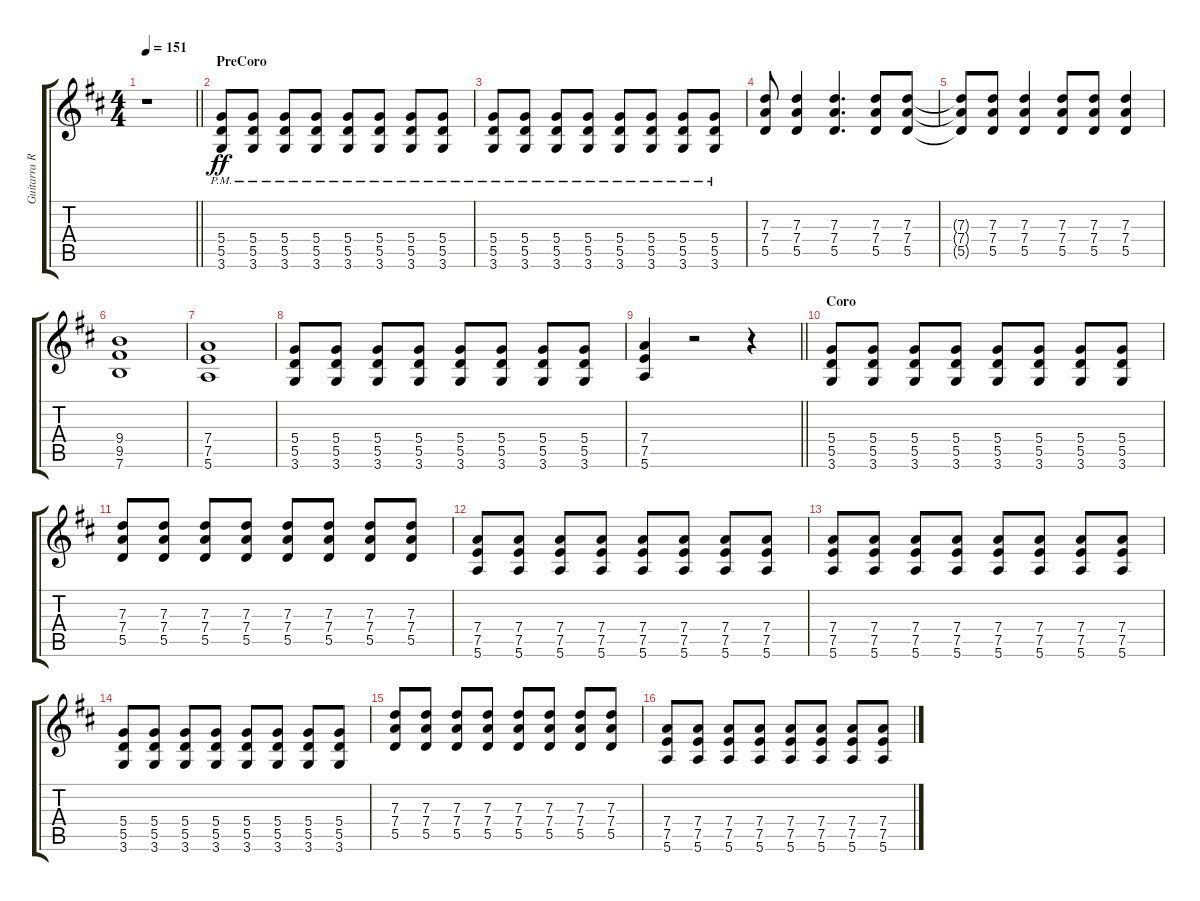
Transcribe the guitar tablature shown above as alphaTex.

\track ("Guitarra Ritmica" "Guitarra R") {instrument distortionguitar}
\staff {score tabs}
\tuning (E4 B3 G3 D3 A2 E2) {hide}
\ts (4 4)
\tempo 151
\clef g2
\barLineRight lightlight
\ks d
r.1{dy ff} |
\section ("" "PreCoro")
(5.4{pm} 5.5{pm} 3.6{pm}).8{volume 13} (5.4{pm} 5.5{pm} 3.6{pm}).8 (5.4{pm} 5.5{pm} 3.6{pm}).8 (5.4{pm} 5.5{pm} 3.6{pm}).8 (5.4{pm} 5.5{pm} 3.6{pm}).8 (5.4{pm} 5.5{pm} 3.6{pm}).8 (5.4{pm} 5.5{pm} 3.6{pm}).8 (5.4{pm} 5.5{pm} 3.6{pm}).8 |
(5.4{pm} 5.5{pm} 3.6{pm}).8 (5.4{pm} 5.5{pm} 3.6{pm}).8 (5.4{pm} 5.5{pm} 3.6{pm}).8 (5.4{pm} 5.5{pm} 3.6{pm}).8 (5.4{pm} 5.5{pm} 3.6{pm}).8 (5.4{pm} 5.5{pm} 3.6{pm}).8 (5.4{pm} 5.5{pm} 3.6{pm}).8 (5.4{pm} 5.5{pm} 3.6{pm}).8 |
(7.3 7.4 5.5).8 (7.3 7.4 5.5).4 (7.3 7.4 5.5).4{d} (7.3 7.4 5.5).8 (7.3 7.4 5.5).8 |
(7.3{t} 7.4{t} 5.5{t}).8 (7.3 7.4 5.5).8 (7.3 7.4 5.5).4 (7.3 7.4 5.5).8 (7.3 7.4 5.5).8 (7.3 7.4 5.5).4 |
(9.4 9.5 7.6).1{instrument overdrivenguitar} |
(7.4 7.5 5.6).1 |
(5.4 5.5 3.6).8 (5.4 5.5 3.6).8 (5.4 5.5 3.6).8 (5.4 5.5 3.6).8 (5.4 5.5 3.6).8 (5.4 5.5 3.6).8 (5.4 5.5 3.6).8 (5.4 5.5 3.6).8 |
\barLineRight lightlight
(7.4 7.5 5.6).4 r.2 r.4 |
\section ("" "Coro")
(5.4 5.5 3.6).8{instrument overdrivenguitar} (5.4 5.5 3.6).8 (5.4 5.5 3.6).8 (5.4 5.5 3.6).8 (5.4 5.5 3.6).8 (5.4 5.5 3.6).8 (5.4 5.5 3.6).8 (5.4 5.5 3.6).8 |
(7.3 7.4 5.5).8 (7.3 7.4 5.5).8 (7.3 7.4 5.5).8 (7.3 7.4 5.5).8 (7.3 7.4 5.5).8 (7.3 7.4 5.5).8 (7.3 7.4 5.5).8 (7.3 7.4 5.5).8 |
(7.4 7.5 5.6).8 (7.4 7.5 5.6).8 (7.4 7.5 5.6).8 (7.4 7.5 5.6).8 (7.4 7.5 5.6).8 (7.4 7.5 5.6).8 (7.4 7.5 5.6).8 (7.4 7.5 5.6).8 |
(7.4 7.5 5.6).8 (7.4 7.5 5.6).8 (7.4 7.5 5.6).8 (7.4 7.5 5.6).8 (7.4 7.5 5.6).8 (7.4 7.5 5.6).8 (7.4 7.5 5.6).8 (7.4 7.5 5.6).8 |
(5.4 5.5 3.6).8 (5.4 5.5 3.6).8 (5.4 5.5 3.6).8 (5.4 5.5 3.6).8 (5.4 5.5 3.6).8 (5.4 5.5 3.6).8 (5.4 5.5 3.6).8 (5.4 5.5 3.6).8 |
(7.3 7.4 5.5).8 (7.3 7.4 5.5).8 (7.3 7.4 5.5).8 (7.3 7.4 5.5).8 (7.3 7.4 5.5).8 (7.3 7.4 5.5).8 (7.3 7.4 5.5).8 (7.3 7.4 5.5).8 |
(7.4 7.5 5.6).8 (7.4 7.5 5.6).8 (7.4 7.5 5.6).8 (7.4 7.5 5.6).8 (7.4 7.5 5.6).8 (7.4 7.5 5.6).8 (7.4 7.5 5.6).8 (7.4 7.5 5.6).8
